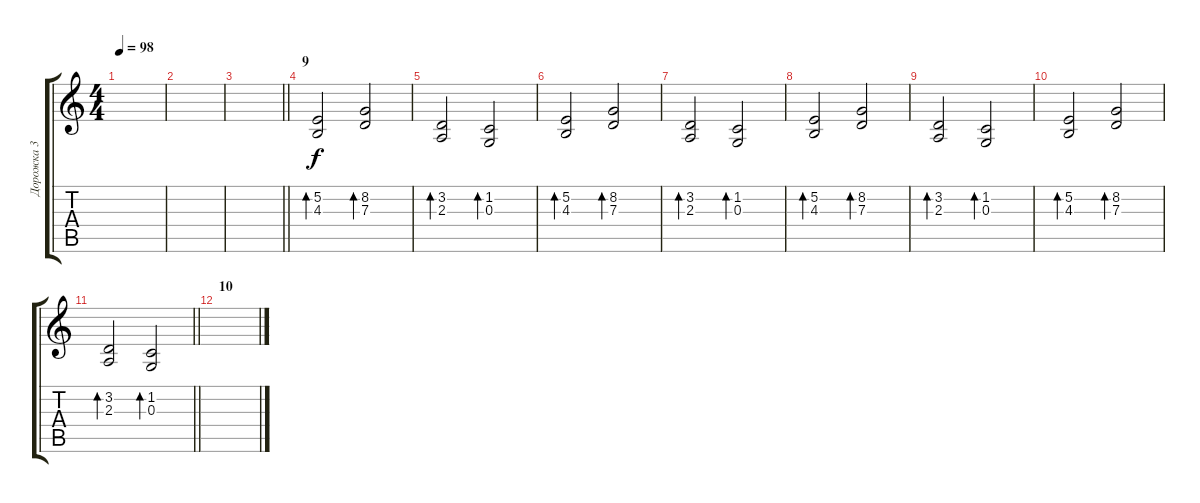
\track ("Дорожка 3" "Дорожка 3") {instrument lead6voice}
\staff {score tabs}
\tuning (E4 B3 G3 D3 A2 E2) {hide}
\ts (4 4)
\tempo 98
\clef g2
\ks c
|
|
\barLineRight lightlight
|
\section ("" "9")
(5.2 4.3).2{bd 60 dy f volume 10 instrument electricguitarjazz} (8.2 7.3).2{bd 60} |
(3.2 2.3).2{bd 60} (1.2 0.3).2{bd 60} |
(5.2 4.3).2{bd 60} (8.2 7.3).2{bd 60} |
(3.2 2.3).2{bd 60} (1.2 0.3).2{bd 60} |
(5.2 4.3).2{bd 60} (8.2 7.3).2{bd 60} |
(3.2 2.3).2{bd 60} (1.2 0.3).2{bd 60} |
(5.2 4.3).2{bd 60} (8.2 7.3).2{bd 60} |
\barLineRight lightlight
(3.2 2.3).2{bd 60} (1.2 0.3).2{bd 60} |
\section ("" "10")
